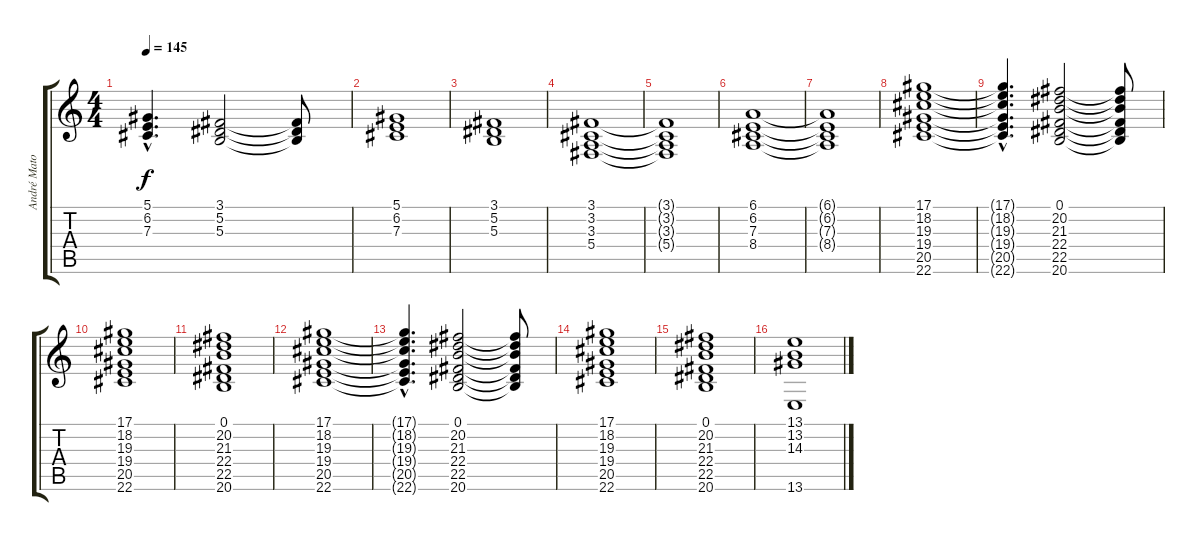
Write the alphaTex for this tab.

\track ("André Matos - Choir" "André Mato") {instrument choiraahs}
\staff {score tabs}
\tuning (Eb4 Bb3 Gb3 Db3 Ab2 Eb2) {hide}
\ts (4 4)
\tempo 145
\clef g2
\ks c
(5.1{hac t} 6.2{hac t} 7.3{hac t}).4{d dy f} (3.1 5.2 5.3).2 (3.1{t} 5.2{t} 5.3{t}).8 |
(5.1 6.2 7.3).1 |
(3.1 5.2 5.3).1 |
(3.1 3.2 3.3 5.4).1 |
(3.1{t} 3.2{t} 3.3{t} 5.4{t}).1 |
(6.1 6.2 7.3 8.4).1 |
(6.1{t} 6.2{t} 7.3{t} 8.4{t}).1 |
(17.1 18.2 19.3 19.4 20.5 22.6).1 |
(17.1{hac t} 18.2{hac t} 19.3{hac t} 19.4{hac t} 20.5{hac t} 22.6{hac t}).4{d} (0.1 20.2 21.3 22.4 22.5 20.6).2 (0.1{t} 20.2{t} 21.3{t} 22.4{t} 22.5{t} 20.6{t}).8 |
(17.1 18.2 19.3 19.4 20.5 22.6).1 |
(0.1 20.2 21.3 22.4 22.5 20.6).1 |
(17.1 18.2 19.3 19.4 20.5 22.6).1 |
(17.1{hac t} 18.2{hac t} 19.3{hac t} 19.4{hac t} 20.5{hac t} 22.6{hac t}).4{d} (0.1 20.2 21.3 22.4 22.5 20.6).2 (0.1{t} 20.2{t} 21.3{t} 22.4{t} 22.5{t} 20.6{t}).8 |
(17.1 18.2 19.3 19.4 20.5 22.6).1 |
(0.1 20.2 21.3 22.4 22.5 20.6).1 |
(13.1 13.2 14.3 13.6).1
